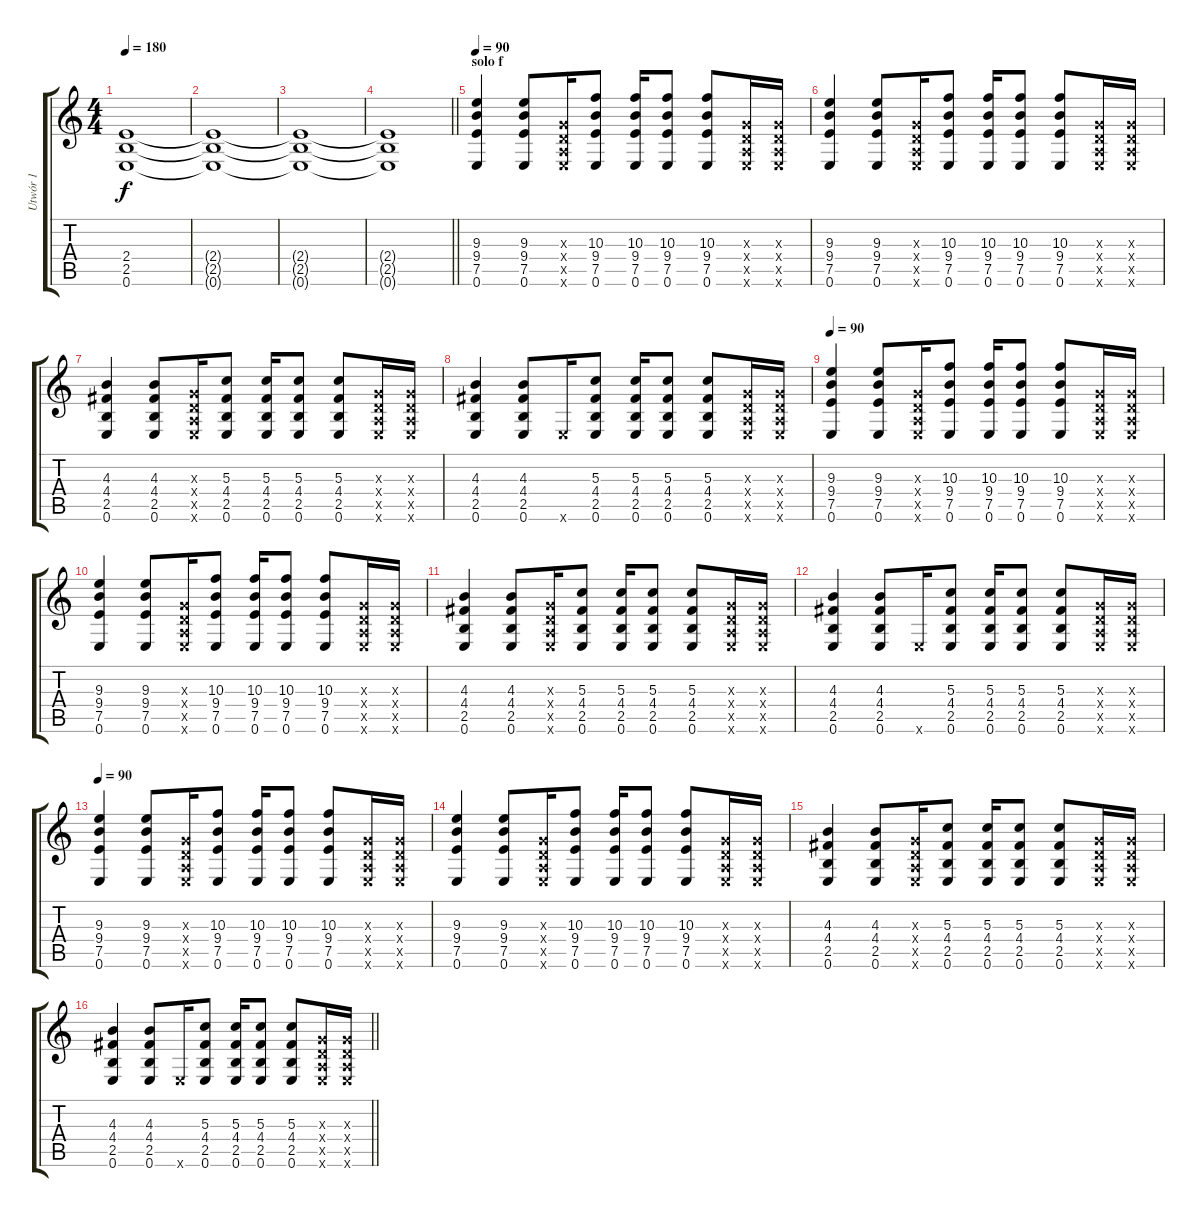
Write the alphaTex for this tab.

\track ("Utwór 1" "Utwór 1") {instrument distortionguitar}
\staff {score tabs}
\tuning (E4 B3 G3 D3 A2 E2) {hide}
\ts (4 4)
\tempo 180
\clef g2
\ks c
(2.4 2.5 0.6).1{dy f} |
(2.4{t} 2.5{t} 0.6{t}).1 |
(2.4{t} 2.5{t} 0.6{t}).1 |
\barLineRight lightlight
(2.4{t} 2.5{t} 0.6{t}).1 |
\section ("" "solo f")
\tempo 90
(9.3 9.4 7.5 0.6).4{instrument electricguitarclean} (9.3 9.4 7.5 0.6).8 (0.3{x} 0.4{x} 0.5{x} 0.6{x}).16 (10.3 9.4 7.5 0.6).8 (10.3 9.4 7.5 0.6).16 (10.3 9.4 7.5 0.6).8 (10.3 9.4 7.5 0.6).8 (0.3{x} 0.4{x} 0.5{x} 0.6{x}).16 (0.3{x} 0.4{x} 0.5{x} 0.6{x}).16 |
(9.3 9.4 7.5 0.6).4 (9.3 9.4 7.5 0.6).8 (0.3{x} 0.4{x} 0.5{x} 0.6{x}).16 (10.3 9.4 7.5 0.6).8 (10.3 9.4 7.5 0.6).16 (10.3 9.4 7.5 0.6).8 (10.3 9.4 7.5 0.6).8 (0.3{x} 0.4{x} 0.5{x} 0.6{x}).16 (0.3{x} 0.4{x} 0.5{x} 0.6{x}).16 |
(4.3 4.4 2.5 0.6).4 (4.3 4.4 2.5 0.6).8 (0.3{x} 0.4{x} 0.5{x} 0.6{x}).16 (5.3 4.4 2.5 0.6).8 (5.3 4.4 2.5 0.6).16 (5.3 4.4 2.5 0.6).8 (5.3 4.4 2.5 0.6).8 (0.3{x} 0.4{x} 0.5{x} 0.6{x}).16 (0.3{x} 0.4{x} 0.5{x} 0.6{x}).16 |
(4.3 4.4 2.5 0.6).4 (4.3 4.4 2.5 0.6).8 0.6{x}.16 (5.3 4.4 2.5 0.6).8 (5.3 4.4 2.5 0.6).16 (5.3 4.4 2.5 0.6).8 (5.3 4.4 2.5 0.6).8 (0.3{x} 0.4{x} 0.5{x} 0.6{x}).16 (0.3{x} 0.4{x} 0.5{x} 0.6{x}).16 |
\tempo 90
(9.3 9.4 7.5 0.6).4{instrument electricguitarclean} (9.3 9.4 7.5 0.6).8 (0.3{x} 0.4{x} 0.5{x} 0.6{x}).16 (10.3 9.4 7.5 0.6).8 (10.3 9.4 7.5 0.6).16 (10.3 9.4 7.5 0.6).8 (10.3 9.4 7.5 0.6).8 (0.3{x} 0.4{x} 0.5{x} 0.6{x}).16 (0.3{x} 0.4{x} 0.5{x} 0.6{x}).16 |
(9.3 9.4 7.5 0.6).4 (9.3 9.4 7.5 0.6).8 (0.3{x} 0.4{x} 0.5{x} 0.6{x}).16 (10.3 9.4 7.5 0.6).8 (10.3 9.4 7.5 0.6).16 (10.3 9.4 7.5 0.6).8 (10.3 9.4 7.5 0.6).8 (0.3{x} 0.4{x} 0.5{x} 0.6{x}).16 (0.3{x} 0.4{x} 0.5{x} 0.6{x}).16 |
(4.3 4.4 2.5 0.6).4 (4.3 4.4 2.5 0.6).8 (0.3{x} 0.4{x} 0.5{x} 0.6{x}).16 (5.3 4.4 2.5 0.6).8 (5.3 4.4 2.5 0.6).16 (5.3 4.4 2.5 0.6).8 (5.3 4.4 2.5 0.6).8 (0.3{x} 0.4{x} 0.5{x} 0.6{x}).16 (0.3{x} 0.4{x} 0.5{x} 0.6{x}).16 |
(4.3 4.4 2.5 0.6).4 (4.3 4.4 2.5 0.6).8 0.6{x}.16 (5.3 4.4 2.5 0.6).8 (5.3 4.4 2.5 0.6).16 (5.3 4.4 2.5 0.6).8 (5.3 4.4 2.5 0.6).8 (0.3{x} 0.4{x} 0.5{x} 0.6{x}).16 (0.3{x} 0.4{x} 0.5{x} 0.6{x}).16 |
\tempo 90
(9.3 9.4 7.5 0.6).4{instrument electricguitarclean} (9.3 9.4 7.5 0.6).8 (0.3{x} 0.4{x} 0.5{x} 0.6{x}).16 (10.3 9.4 7.5 0.6).8 (10.3 9.4 7.5 0.6).16 (10.3 9.4 7.5 0.6).8 (10.3 9.4 7.5 0.6).8 (0.3{x} 0.4{x} 0.5{x} 0.6{x}).16 (0.3{x} 0.4{x} 0.5{x} 0.6{x}).16 |
(9.3 9.4 7.5 0.6).4 (9.3 9.4 7.5 0.6).8 (0.3{x} 0.4{x} 0.5{x} 0.6{x}).16 (10.3 9.4 7.5 0.6).8 (10.3 9.4 7.5 0.6).16 (10.3 9.4 7.5 0.6).8 (10.3 9.4 7.5 0.6).8 (0.3{x} 0.4{x} 0.5{x} 0.6{x}).16 (0.3{x} 0.4{x} 0.5{x} 0.6{x}).16 |
(4.3 4.4 2.5 0.6).4 (4.3 4.4 2.5 0.6).8 (0.3{x} 0.4{x} 0.5{x} 0.6{x}).16 (5.3 4.4 2.5 0.6).8 (5.3 4.4 2.5 0.6).16 (5.3 4.4 2.5 0.6).8 (5.3 4.4 2.5 0.6).8 (0.3{x} 0.4{x} 0.5{x} 0.6{x}).16 (0.3{x} 0.4{x} 0.5{x} 0.6{x}).16 |
\barLineRight lightlight
(4.3 4.4 2.5 0.6).4 (4.3 4.4 2.5 0.6).8 0.6{x}.16 (5.3 4.4 2.5 0.6).8 (5.3 4.4 2.5 0.6).16 (5.3 4.4 2.5 0.6).8 (5.3 4.4 2.5 0.6).8 (0.3{x} 0.4{x} 0.5{x} 0.6{x}).16 (0.3{x} 0.4{x} 0.5{x} 0.6{x}).16
